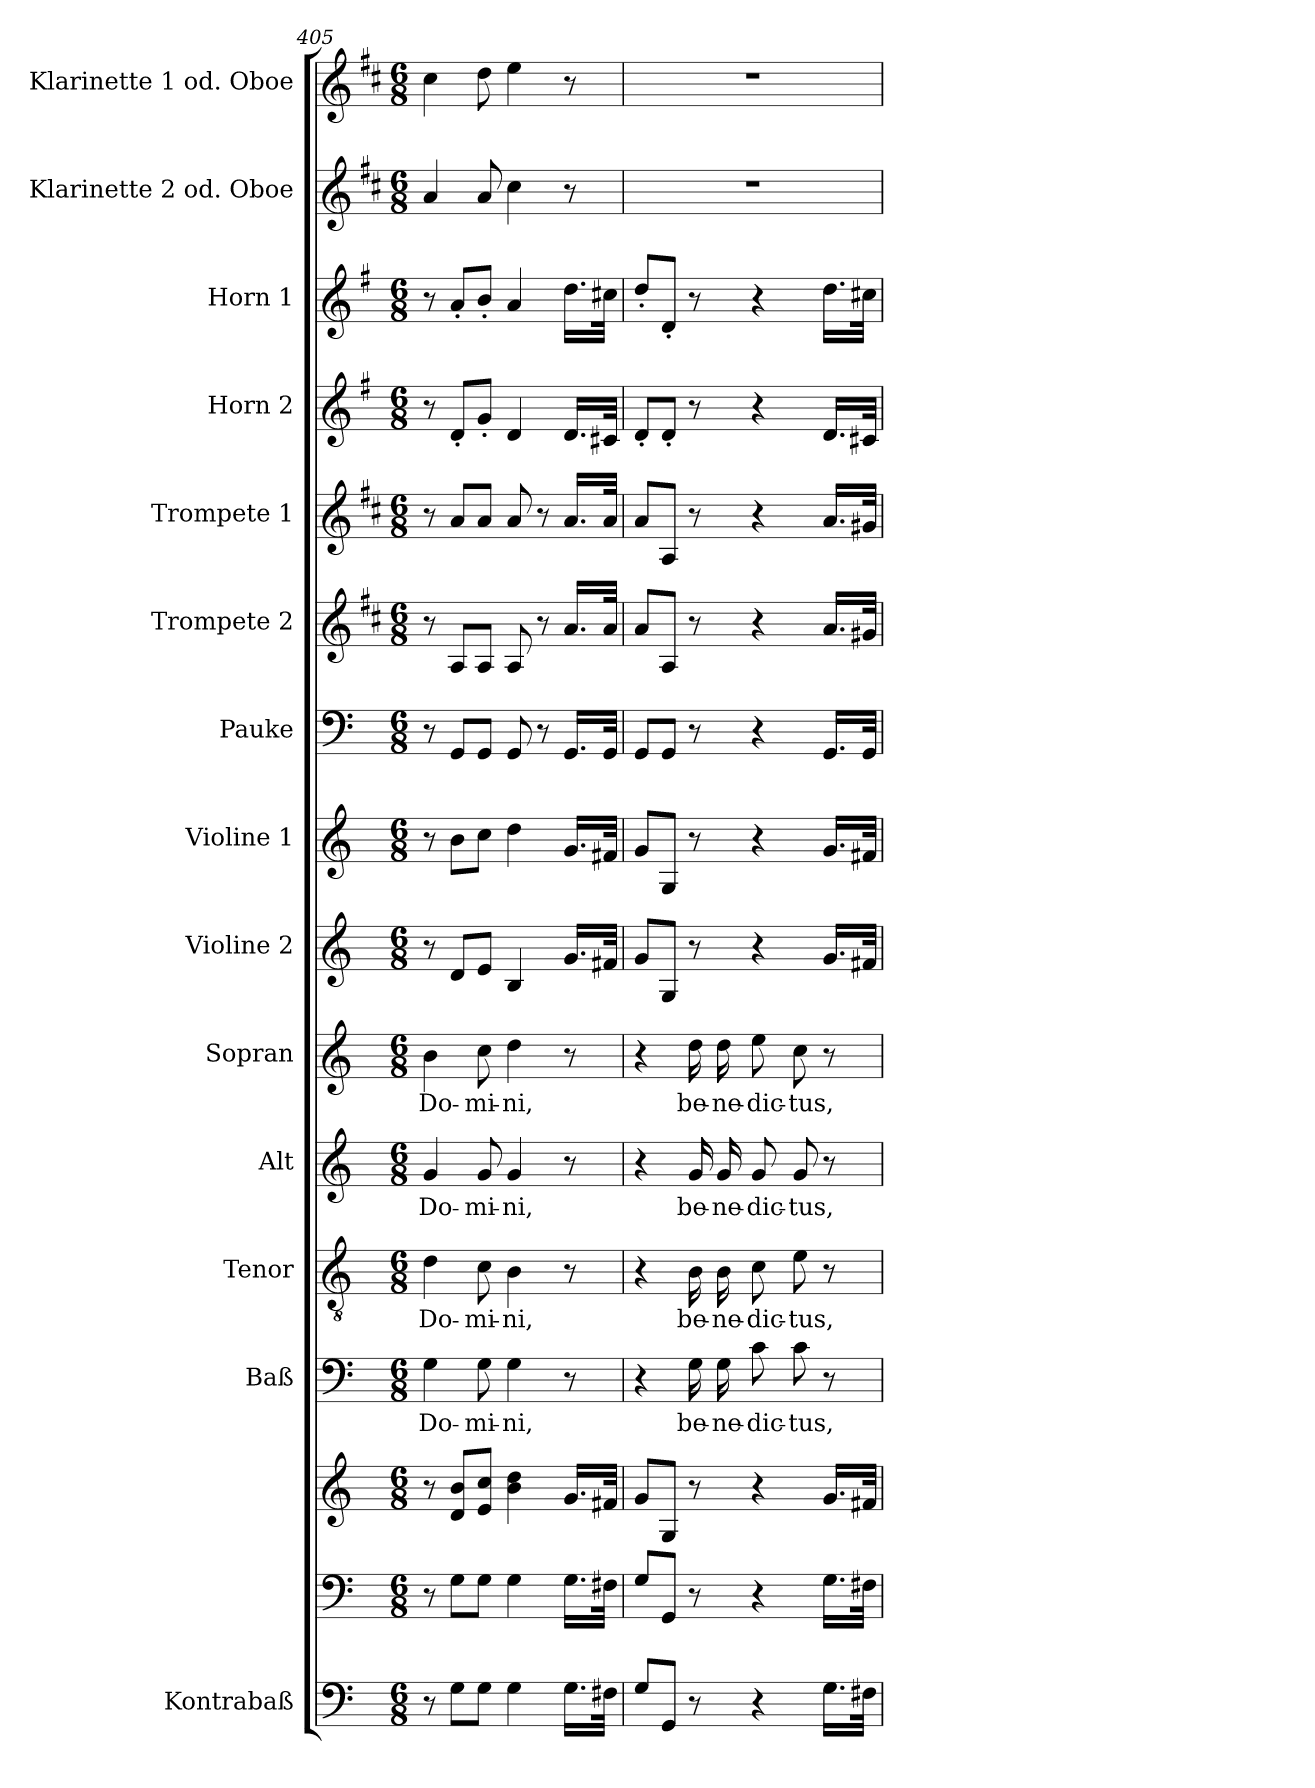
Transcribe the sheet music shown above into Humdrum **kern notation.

**kern	**kern	**kern	**kern	**text	**kern	**text	**kern	**text	**kern	**text	**kern	**kern	**kern	**kern	**kern	**kern	**kern	**kern	**kern
*part15	*part14	*part14	*part13	*part13	*part12	*part12	*part11	*part11	*part10	*part10	*part9	*part8	*part7	*part6	*part5	*part4	*part3	*part2	*part1
*staff16	*staff15	*staff14	*staff13	*staff13	*staff12	*staff12	*staff11	*staff11	*staff10	*staff10	*staff9	*staff8	*staff7	*staff6	*staff5	*staff4	*staff3	*staff2	*staff1
*I"Kontrabaß	*	*	*I"Baß	*	*I"Tenor	*	*I"Alt	*	*I"Sopran	*	*I"Violine 2	*I"Violine 1	*I"Pauke	*I"Trompete 2	*I"Trompete 1	*I"Horn 2	*I"Horn 1	*I"Klarinette 2 od. Oboe	*I"Klarinette 1 od. Oboe
*	*	*	*	*	*	*	*	*	*	*	*	*	*	*I'Tpt	*I'Tpt	*I'Hn	*I'Hn	*	*
*clefF4	*clefF4	*clefG2	*clefF4	*	*clefGv2	*	*clefG2	*	*clefG2	*	*clefG2	*clefG2	*clefF4	*clefG2	*clefG2	*clefG2	*clefG2	*clefG2	*clefG2
*ITrd7c12	*	*	*	*	*	*	*	*	*	*	*	*	*	*ITrd1c2	*ITrd1c2	*ITrd4c7	*ITrd4c7	*ITrd1c2	*ITrd1c2
*k[]	*k[]	*k[]	*k[]	*	*k[]	*	*k[]	*	*k[]	*	*k[]	*k[]	*k[]	*k[]	*k[]	*k[]	*k[]	*k[]	*k[]
*C:	*C:	*C:	*C:	*	*C:	*	*C:	*	*C:	*	*C:	*C:	*C:	*C:	*C:	*C:	*C:	*C:	*C:
*M6/8	*M6/8	*M6/8	*M6/8	*	*M6/8	*	*M6/8	*	*M6/8	*	*M6/8	*M6/8	*M6/8	*M6/8	*M6/8	*M6/8	*M6/8	*M6/8	*M6/8
=405	=405	=405	=405	=405	=405	=405	=405	=405	=405	=405	=405	=405	=405	=405	=405	=405	=405	=405	=405
!	!	!	!	!LO:LY:b	!	!LO:LY:b	!	!LO:LY:b	!	!LO:LY:b	!	!	!	!	!	!	!	!	!
8r	8r	8r	4G\	Do-	4d\	Do-	4g/	Do-	4b\	Do-	8r	8r	8r	8r	8r	8r	8r	4g/	4b\
8GG\L	8G\L	8d/ 8b/L	.	.	.	.	.	.	.	.	8d/L	8b\L	8GG/L	8G/L	8g/L	8G'</L	8d'</L	.	.
!	!	!	!	!LO:LY:b	!	!LO:LY:b	!	!LO:LY:b	!	!LO:LY:b	!	!	!	!	!	!	!	!	!
8GG\J	8G\J	8e/ 8cc/J	8G\	-mi-	8c\	-mi-	8g/	-mi-	8cc\	-mi-	8e/J	8cc\J	8GG/J	8G/J	8g/J	8c'</J	8e'</J	8g/	8cc\
!	!	!	!	!LO:LY:b	!	!LO:LY:b	!	!LO:LY:b	!	!LO:LY:b	!	!	!	!	!	!	!	!	!
4GG\	4G\	4b\ 4dd\	4G\	-ni,	4B\	-ni,	4g/	-ni,	4dd\	-ni,	4B/	4dd\	8GG/	8G/	8g/	4G/	4d/	4b\	4dd\
.	.	.	.	.	.	.	.	.	.	.	.	.	8r	8r	8r	.	.	.	.
16.GG\LL	16.G\LL	16.g/LL	8r	.	8r	.	8r	.	8r	.	16.g/LL	16.g/LL	16.GG/LL	16.g/LL	16.g/LL	16.G/LL	16.g\LL	8r	8r
32FF#X\JJk	32F#X\JJk	32f#X/JJk	.	.	.	.	.	.	.	.	32f#X/JJk	32f#X/JJk	32GG/JJk	32g/JJk	32g/JJk	32F#X/JJk	32f#X\JJk	.	.
=406	=406	=406	=406	=406	=406	=406	=406	=406	=406	=406	=406	=406	=406	=406	=406	=406	=406	=406	=406
8GG/L	8G/L	8g/L	4r	.	4r	.	4r	.	4r	.	8g/L	8g/L	8GG/L	8g/L	8g/L	8G'</L	8g'</L	2.r	2.r
8GGG/J	8GG/J	8G/J	.	.	.	.	.	.	.	.	8G/J	8G/J	8GG/J	8G/J	8G/J	8G'</J	8G'</J	.	.
!	!	!	!	!LO:LY:b	!	!LO:LY:b	!	!LO:LY:b	!	!LO:LY:b	!	!	!	!	!	!	!	!	!
8r	8r	8r	16G\	be-	16B\	be-	16g/	be-	16dd\	be-	8r	8r	8r	8r	8r	8r	8r	.	.
!	!	!	!	!LO:LY:b	!	!LO:LY:b	!	!LO:LY:b	!	!LO:LY:b	!	!	!	!	!	!	!	!	!
.	.	.	16G\	-ne-	16B\	-ne-	16g/	-ne-	16dd\	-ne-	.	.	.	.	.	.	.	.	.
!	!	!	!	!LO:LY:b	!	!LO:LY:b	!	!LO:LY:b	!	!LO:LY:b	!	!	!	!	!	!	!	!	!
4r	4r	4r	8c\	-dic-	8c\	-dic-	8g/	-dic-	8ee\	-dic-	4r	4r	4r	4r	4r	4r	4r	.	.
!	!	!	!	!LO:LY:b	!	!LO:LY:b	!	!LO:LY:b	!	!LO:LY:b	!	!	!	!	!	!	!	!	!
.	.	.	8c\	-tus,	8e\	-tus,	8g/	-tus,	8cc\	-tus,	.	.	.	.	.	.	.	.	.
16.GG\LL	16.G\LL	16.g/LL	8r	.	8r	.	8r	.	8r	.	16.g/LL	16.g/LL	16.GG/LL	16.g/LL	16.g/LL	16.G/LL	16.g\LL	.	.
32FF#X\JJk	32F#X\JJk	32f#X/JJk	.	.	.	.	.	.	.	.	32f#X/JJk	32f#X/JJk	32GG/JJk	32f#X/JJk	32f#X/JJk	32F#X/JJk	32f#X\JJk	.	.
=	=	=	=	=	=	=	=	=	=	=	=	=	=	=	=	=	=	=	=
*-	*-	*-	*-	*-	*-	*-	*-	*-	*-	*-	*-	*-	*-	*-	*-	*-	*-	*-	*-
